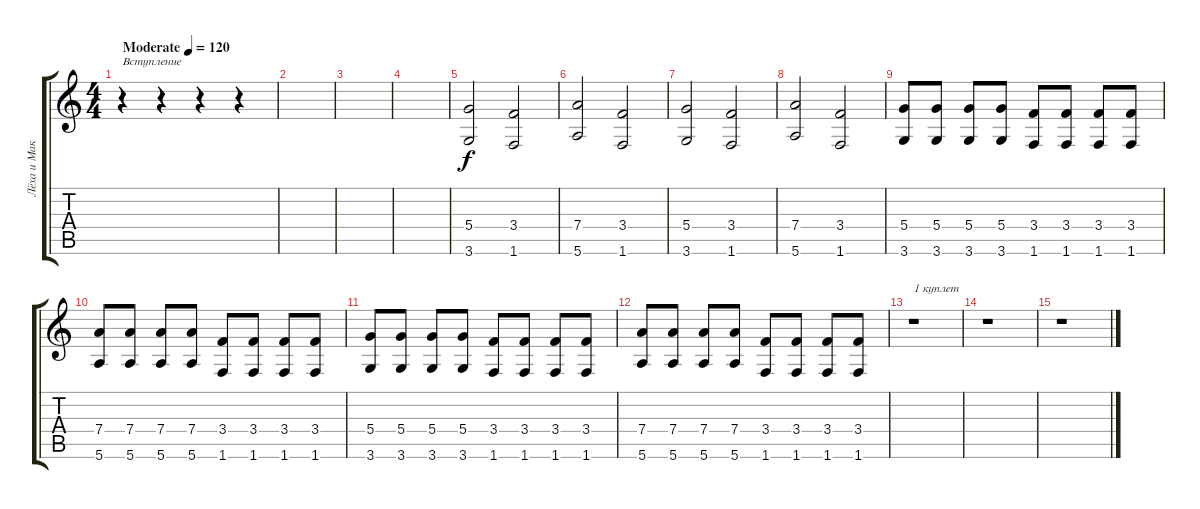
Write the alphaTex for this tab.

\track ("Лёха и Макс" "Лёха и Мак") {instrument distortionguitar}
\staff {score tabs}
\tuning (E4 B3 G3 D3 A2 E2) {hide}
\ts (4 4)
\tempo (120 "Moderate")
\clef g2
\ks c
r.4{txt "Вступление" dy f instrument distortionguitar} r.4 r.4 r.4 |
|
|
|
(5.4 3.6).2 (3.4 1.6).2 |
(7.4 5.6).2 (3.4 1.6).2 |
(5.4 3.6).2 (3.4 1.6).2 |
(7.4 5.6).2 (3.4 1.6).2 |
(5.4 3.6).8 (5.4 3.6).8 (5.4 3.6).8 (5.4 3.6).8 (3.4 1.6).8 (3.4 1.6).8 (3.4 1.6).8 (3.4 1.6).8 |
(7.4 5.6).8 (7.4 5.6).8 (7.4 5.6).8 (7.4 5.6).8 (3.4 1.6).8 (3.4 1.6).8 (3.4 1.6).8 (3.4 1.6).8 |
(5.4 3.6).8 (5.4 3.6).8 (5.4 3.6).8 (5.4 3.6).8 (3.4 1.6).8 (3.4 1.6).8 (3.4 1.6).8 (3.4 1.6).8 |
(7.4 5.6).8 (7.4 5.6).8 (7.4 5.6).8 (7.4 5.6).8 (3.4 1.6).8 (3.4 1.6).8 (3.4 1.6).8 (3.4 1.6).8 |
r.1{txt "1 куплет"} |
r.1 |
r.1
